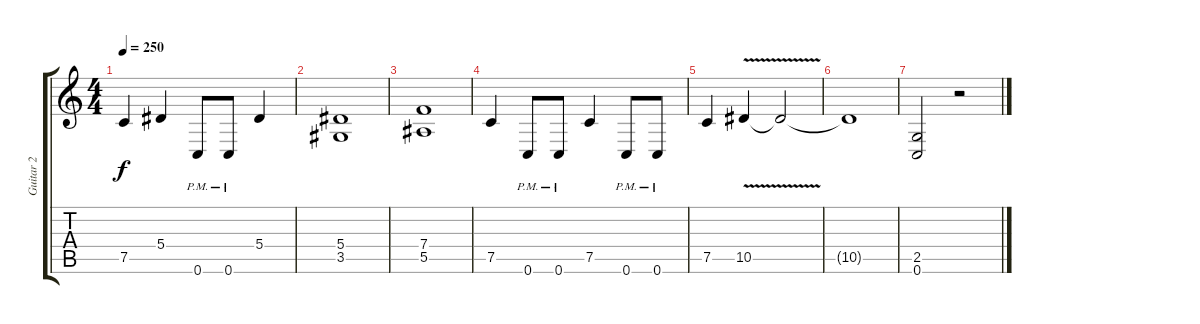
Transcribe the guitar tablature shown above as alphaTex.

\track ("Guitar 2" "Guitar 2") {instrument distortionguitar}
\staff {score tabs}
\tuning (C4 G3 Eb3 Bb2 F2 C2) {hide}
\ts (4 4)
\tempo 250
\clef g2
\ks c
7.5.4{dy f} 5.4.4 0.6{pm}.8 0.6{pm}.8 5.4.4 |
(5.4 3.5).1 |
(7.4 5.5).1 |
7.5.4 0.6{pm}.8 0.6{pm}.8 7.5.4 0.6{pm}.8 0.6{pm}.8 |
7.5.4 10.5{v}.4 10.5{t}.2 |
10.5{t}.1 |
(2.5 0.6).2 r.2
